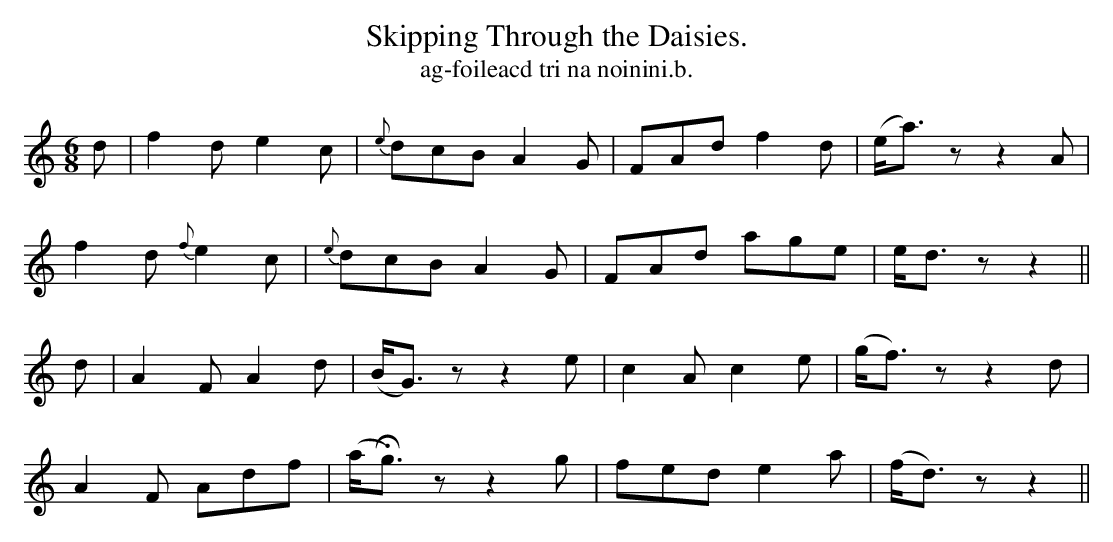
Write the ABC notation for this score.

X:1
T: Skipping Through the Daisies.
T: ag-foileacd tri na noinini.b.
M: 6/8
L: 1/8
K: Ddor
d|f2d e2c|{e}dcB A2G|FAd f2d|(e<a)z z2 A|
f2d {f}e2c|{e}dcB A2G|FAd age|e<d z z2||
d|A2 F A2d|(B<G) z z2 e|c2A c2e|(g<f) z z2 d|
A2F Adf|(a<Hg) z z2 g|fed e2a|(f<d) z z2||
